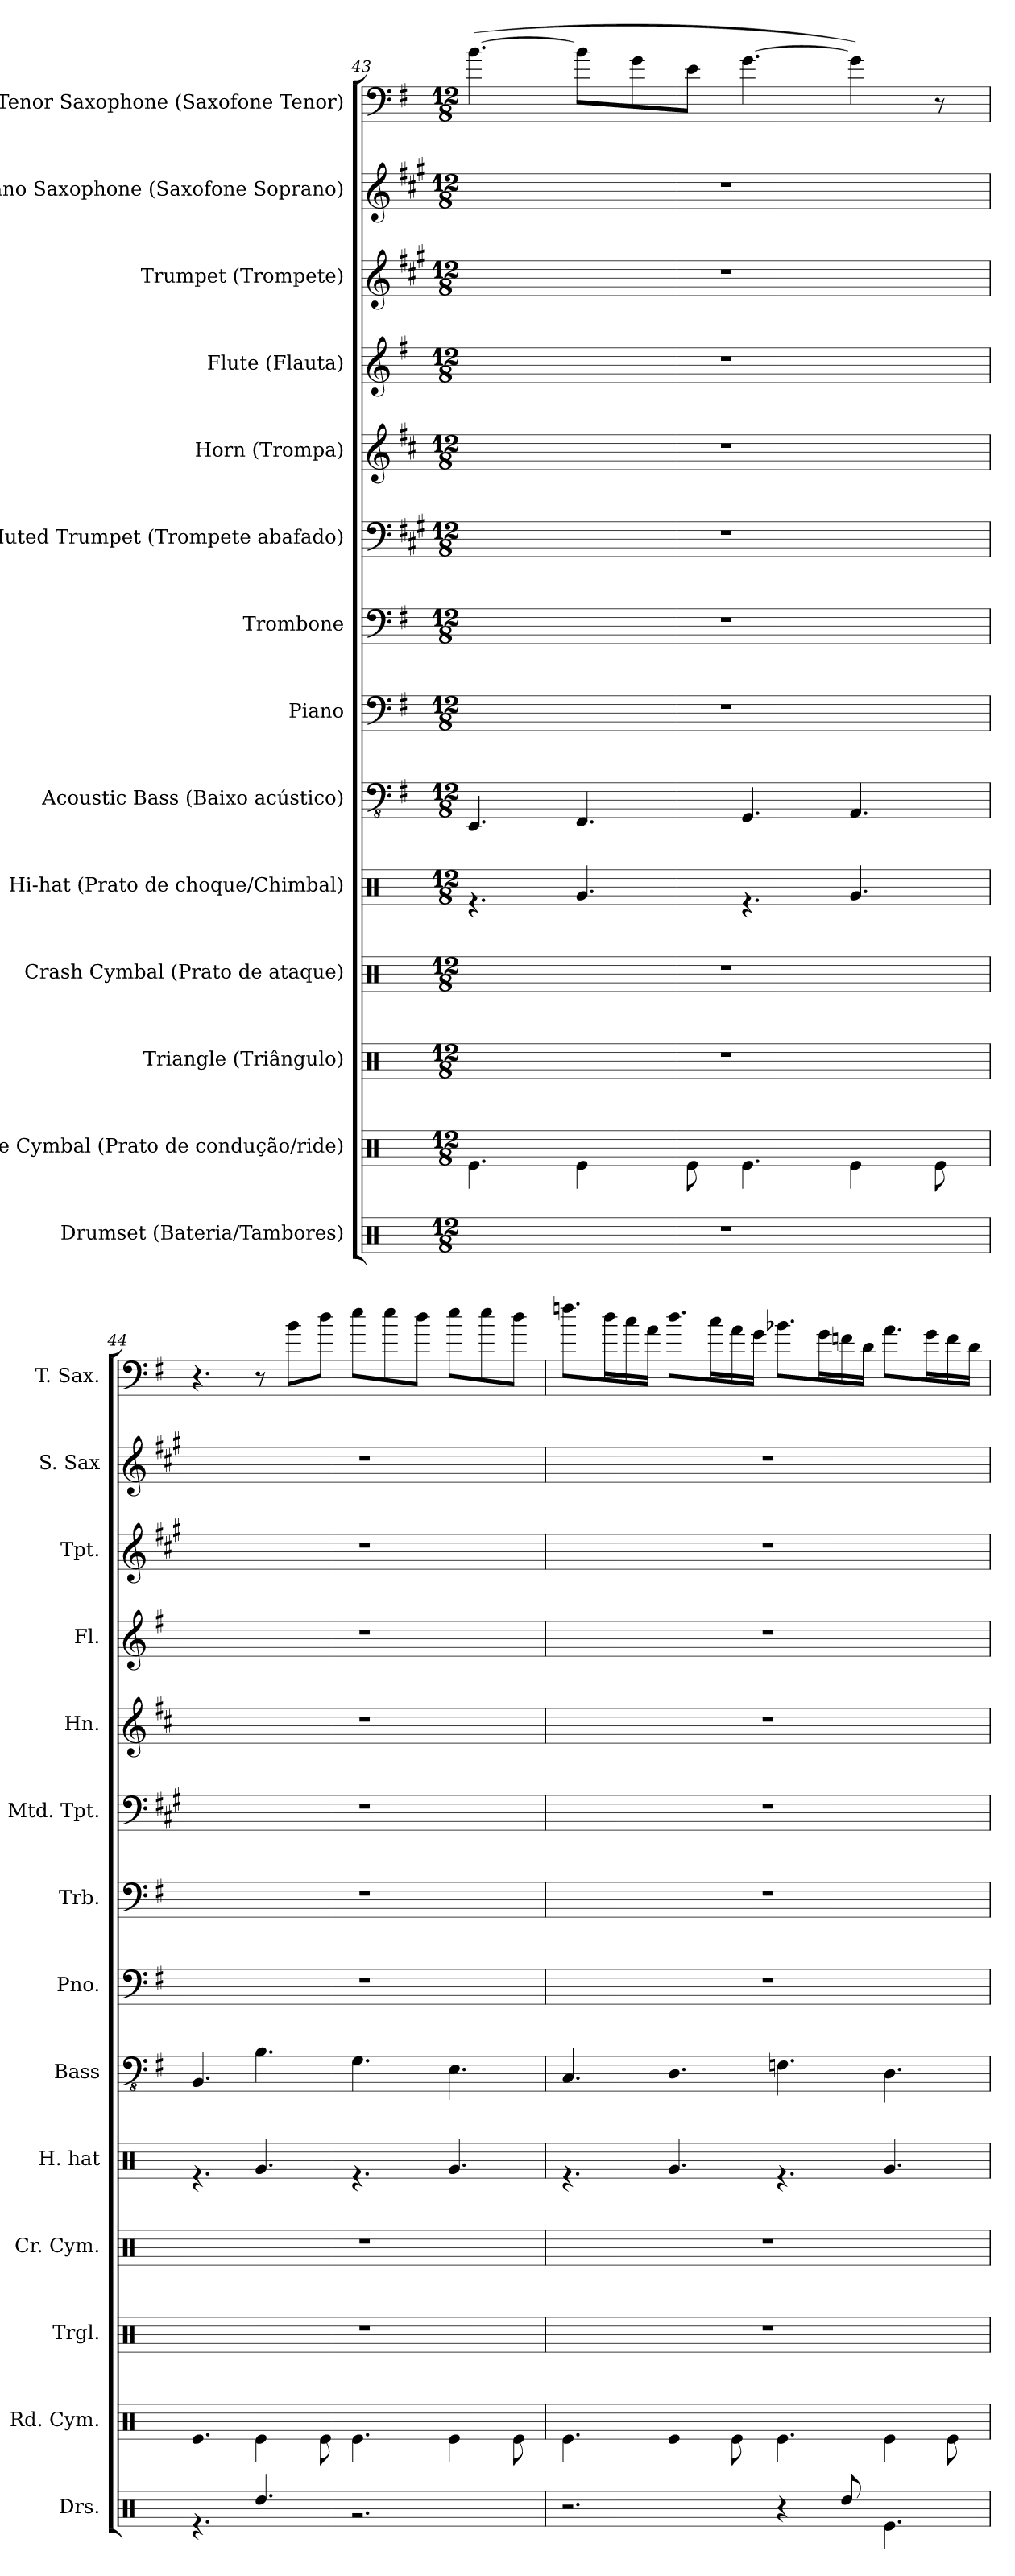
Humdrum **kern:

**kern	**kern	**kern	**kern	**kern	**kern	**kern	**kern	**kern	**kern	**kern	**kern	**kern	**kern
*part14	*part13	*part12	*part11	*part10	*part9	*part8	*part7	*part6	*part5	*part4	*part3	*part2	*part1
*staff14	*staff13	*staff12	*staff11	*staff10	*staff9	*staff8	*staff7	*staff6	*staff5	*staff4	*staff3	*staff2	*staff1
*I"Drumset (Bateria/Tambores)	*I"Ride Cymbal (Prato de condução/ride)	*I"Triangle (Triângulo)	*I"Crash Cymbal (Prato de ataque)	*I"Hi-hat (Prato de choque/Chimbal)	*I"Acoustic Bass (Baixo acústico)	*I"Piano	*I"Trombone	*I"Muted Trumpet (Trompete abafado)	*I"Horn (Trompa)	*I"Flute (Flauta)	*I"Trumpet (Trompete)	*I"Soprano Saxophone (Saxofone Soprano)	*I"Tenor Saxophone (Saxofone Tenor)
*I'Drs.	*I'Rd. Cym.	*I'Trgl.	*I'Cr. Cym.	*I'H. hat	*I'Bass	*I'Pno.	*I'Trb.	*I'Mtd. Tpt.	*I'Hn.	*I'Fl.	*I'Tpt.	*I'S. Sax	*I'T. Sax.
*clefX	*clefX	*clefX	*clefX	*clefX	*clefFv4	*clefF4	*clefF4	*clefF4	*clefG2	*clefG2	*clefG2	*clefG2	*clefF4
*	*	*	*	*	*	*	*	*ITrd1c2	*ITrd4c7	*	*ITrd1c2	*ITrd1c2	*ITrd8c14
*k[]	*k[]	*k[]	*k[]	*k[]	*k[f#]	*k[f#]	*k[f#]	*k[f#]	*k[f#]	*k[f#]	*k[f#]	*k[f#]	*k[f#]
*M12/8	*M12/8	*M12/8	*M12/8	*M12/8	*M12/8	*M12/8	*M12/8	*M12/8	*M12/8	*M12/8	*M12/8	*M12/8	*M12/8
=43	=43	=43	=43	=43	=43	=43	=43	=43	=43	=43	=43	=43	=43
*	*	*	*	*^	*	*	*	*	*	*	*	*	*
1.r	4.Re\	1.r	1.r	1.rDyy	4.r	4.EEE/	1.r	1.r	1.r	1.r	1.r	1.r	1.r	([4.B\
.	4Re\	.	.	.	4.Rg/	4.FFF#/	.	.	.	.	.	.	.	8B\L]
.	.	.	.	.	.	.	.	.	.	.	.	.	.	8G\
.	8Re\	.	.	.	.	.	.	.	.	.	.	.	.	8E\J
.	4.Re\	.	.	.	4.r	4.GGG/	.	.	.	.	.	.	.	[4.G\
.	4Re\	.	.	.	4.Rg/	4.AAA/	.	.	.	.	.	.	.	4G\])
.	8Re\	.	.	.	.	.	.	.	.	.	.	.	.	8r
=44	=44	=44	=44	=44	=44	=44	=44	=44	=44	=44	=44	=44	=44	=44
*^	*	*	*	*	*	*	*	*	*	*	*	*	*	*
1.ryy	4.r	4.Re\	1.r	1.r	1.rDyy	4.r	4.BBB/	1.r	1.r	1.r	1.r	1.r	1.r	1.r	4.r
.	4.Rdd/	4Re\	.	.	.	4.Rg/	4.BB\	.	.	.	.	.	.	.	8r
.	.	.	.	.	.	.	.	.	.	.	.	.	.	.	8B\L
.	.	8Re\	.	.	.	.	.	.	.	.	.	.	.	.	8d\J
.	2.r	4.Re\	.	.	.	4.r	4.GG\	.	.	.	.	.	.	.	8e\L
.	.	.	.	.	.	.	.	.	.	.	.	.	.	.	8e\
.	.	.	.	.	.	.	.	.	.	.	.	.	.	.	8d\J
.	.	4Re\	.	.	.	4.Rg/	4.EE\	.	.	.	.	.	.	.	8e\L
.	.	.	.	.	.	.	.	.	.	.	.	.	.	.	8e\
.	.	8Re\	.	.	.	.	.	.	.	.	.	.	.	.	8d\J
!!LO:PB:g=z
=45	=45	=45	=45	=45	=45	=45	=45	=45	=45	=45	=45	=45	=45	=45	=45
2.r	2.rgyy	4.Re\	1.r	1.r	1.rDyy	4.r	4.CC/	1.r	1.r	1.r	1.r	1.r	1.r	1.r	8.fn\L
.	.	.	.	.	.	.	.	.	.	.	.	.	.	.	16d\L
.	.	.	.	.	.	.	.	.	.	.	.	.	.	.	16c\
.	.	.	.	.	.	.	.	.	.	.	.	.	.	.	16A\JJ
.	.	4Re\	.	.	.	4.Rg/	4.DD\	.	.	.	.	.	.	.	8.d\L
.	.	.	.	.	.	.	.	.	.	.	.	.	.	.	16c\L
.	.	8Re\	.	.	.	.	.	.	.	.	.	.	.	.	16A\
.	.	.	.	.	.	.	.	.	.	.	.	.	.	.	16G\JJ
4r	4rgyy	4.Re\	.	.	.	4.r	4.FFn\	.	.	.	.	.	.	.	8.B-X\L
.	.	.	.	.	.	.	.	.	.	.	.	.	.	.	16G\L
8rFyy	8Rdd/	.	.	.	.	.	.	.	.	.	.	.	.	.	16Fn\
.	.	.	.	.	.	.	.	.	.	.	.	.	.	.	16D\JJ
4.Re\	4.reeeyy	4Re\	.	.	.	4.Rg/	4.DD\	.	.	.	.	.	.	.	8.A\L
.	.	.	.	.	.	.	.	.	.	.	.	.	.	.	16G\L
.	.	8Re\	.	.	.	.	.	.	.	.	.	.	.	.	16F\
.	.	.	.	.	.	.	.	.	.	.	.	.	.	.	16D\JJ
*v	*v	*	*	*	*v	*v	*	*	*	*	*	*	*	*	*
=	=	=	=	=	=	=	=	=	=	=	=	=	=
*-	*-	*-	*-	*-	*-	*-	*-	*-	*-	*-	*-	*-	*-
